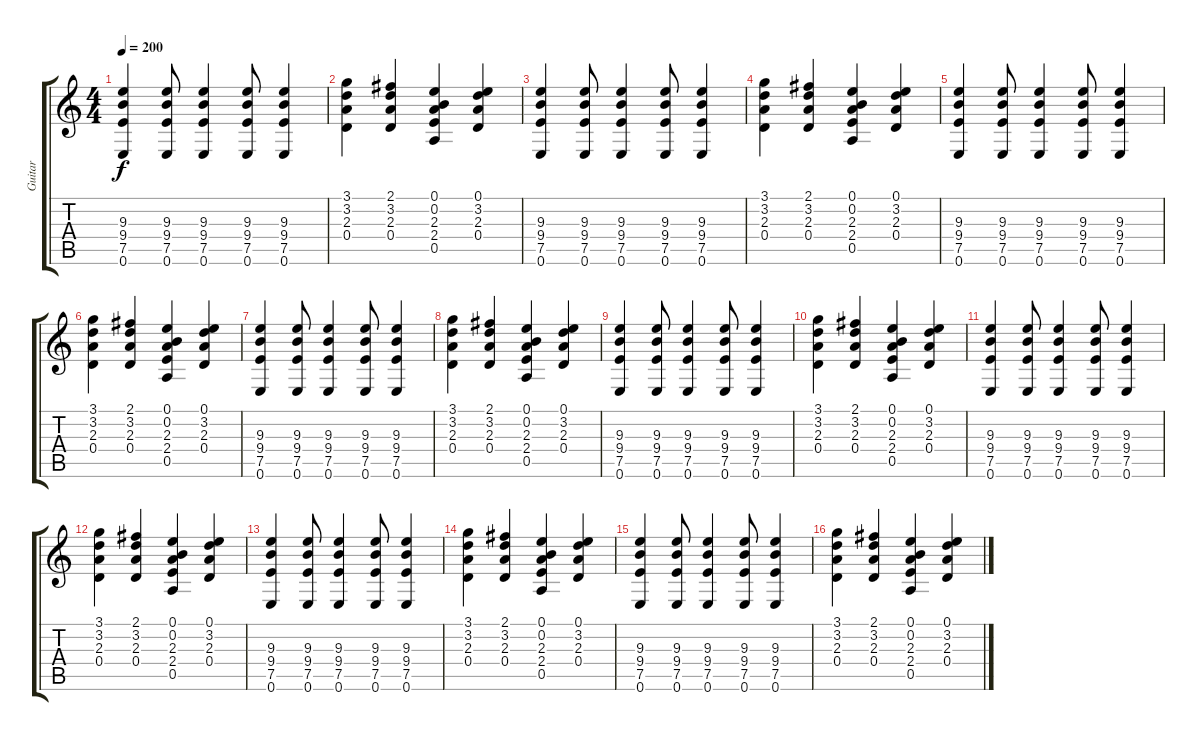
\track ("Guitar" "Guitar") {instrument overdrivenguitar}
\staff {score tabs}
\tuning (E4 B3 G3 D3 A2 E2) {hide}
\ts (4 4)
\tempo 200
\clef g2
\ks c
(9.3 9.4 7.5 0.6).4{dy f instrument overdrivenguitar} (9.3 9.4 7.5 0.6).8 (9.3 9.4 7.5 0.6).4 (9.3 9.4 7.5 0.6).8 (9.3 9.4 7.5 0.6).4 |
(3.1 3.2 2.3 0.4).4 (2.1 3.2 2.3 0.4).4 (0.1 0.2 2.3 2.4 0.5).4 (0.1 3.2 2.3 0.4).4 |
(9.3 9.4 7.5 0.6).4 (9.3 9.4 7.5 0.6).8 (9.3 9.4 7.5 0.6).4 (9.3 9.4 7.5 0.6).8 (9.3 9.4 7.5 0.6).4 |
(3.1 3.2 2.3 0.4).4 (2.1 3.2 2.3 0.4).4 (0.1 0.2 2.3 2.4 0.5).4 (0.1 3.2 2.3 0.4).4 |
(9.3 9.4 7.5 0.6).4 (9.3 9.4 7.5 0.6).8 (9.3 9.4 7.5 0.6).4 (9.3 9.4 7.5 0.6).8 (9.3 9.4 7.5 0.6).4 |
(3.1 3.2 2.3 0.4).4 (2.1 3.2 2.3 0.4).4 (0.1 0.2 2.3 2.4 0.5).4 (0.1 3.2 2.3 0.4).4 |
(9.3 9.4 7.5 0.6).4 (9.3 9.4 7.5 0.6).8 (9.3 9.4 7.5 0.6).4 (9.3 9.4 7.5 0.6).8 (9.3 9.4 7.5 0.6).4 |
(3.1 3.2 2.3 0.4).4 (2.1 3.2 2.3 0.4).4 (0.1 0.2 2.3 2.4 0.5).4 (0.1 3.2 2.3 0.4).4 |
(9.3 9.4 7.5 0.6).4 (9.3 9.4 7.5 0.6).8 (9.3 9.4 7.5 0.6).4 (9.3 9.4 7.5 0.6).8 (9.3 9.4 7.5 0.6).4 |
(3.1 3.2 2.3 0.4).4 (2.1 3.2 2.3 0.4).4 (0.1 0.2 2.3 2.4 0.5).4 (0.1 3.2 2.3 0.4).4 |
(9.3 9.4 7.5 0.6).4 (9.3 9.4 7.5 0.6).8 (9.3 9.4 7.5 0.6).4 (9.3 9.4 7.5 0.6).8 (9.3 9.4 7.5 0.6).4 |
(3.1 3.2 2.3 0.4).4 (2.1 3.2 2.3 0.4).4 (0.1 0.2 2.3 2.4 0.5).4 (0.1 3.2 2.3 0.4).4 |
(9.3 9.4 7.5 0.6).4 (9.3 9.4 7.5 0.6).8 (9.3 9.4 7.5 0.6).4 (9.3 9.4 7.5 0.6).8 (9.3 9.4 7.5 0.6).4 |
(3.1 3.2 2.3 0.4).4 (2.1 3.2 2.3 0.4).4 (0.1 0.2 2.3 2.4 0.5).4 (0.1 3.2 2.3 0.4).4 |
(9.3 9.4 7.5 0.6).4 (9.3 9.4 7.5 0.6).8 (9.3 9.4 7.5 0.6).4 (9.3 9.4 7.5 0.6).8 (9.3 9.4 7.5 0.6).4 |
(3.1 3.2 2.3 0.4).4 (2.1 3.2 2.3 0.4).4 (0.1 0.2 2.3 2.4 0.5).4 (0.1 3.2 2.3 0.4).4
